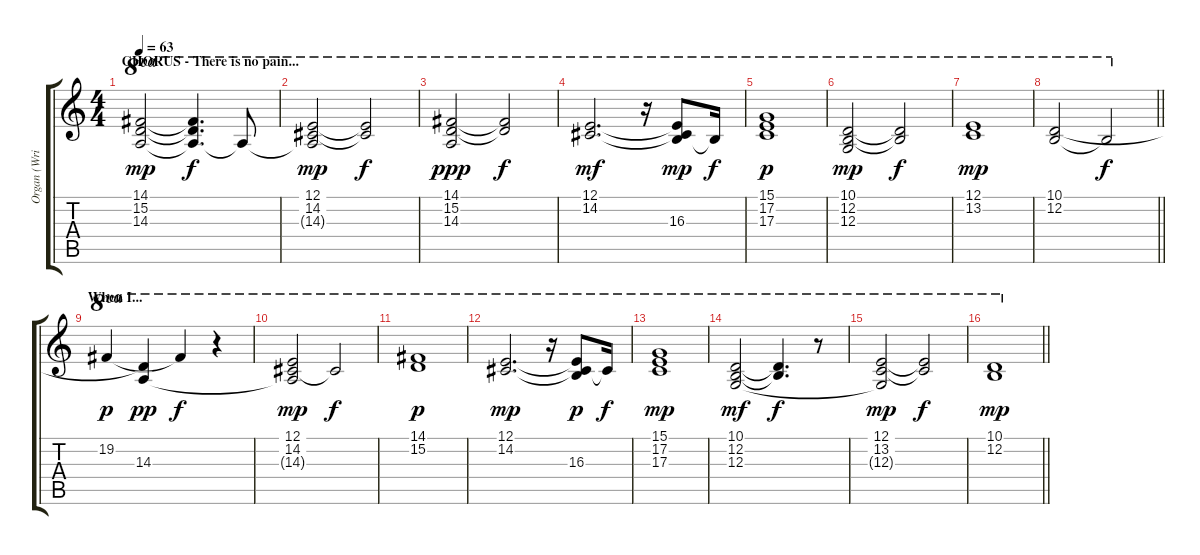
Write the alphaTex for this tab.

\track ("Organ (Wright)" "Organ (Wri") {instrument rockorgan}
\staff {score tabs}
\tuning (E4 B3 G3 D3 A2 E2) {hide}
\ts (4 4)
\section ("" "CHORUS - There is no pain...")
\tempo 63
\clef g2
\ks c
(14.1 15.2 14.3).2{ot 8va dy mp} (14.1{t} 15.2{t} 14.3{t}).4{d ot 8va dy f} 14.3{t}.8{ot 8va} |
(12.1 14.2 14.3{t}).2{ot 8va dy mp} (12.1{t} 14.2{t}).2{ot 8va dy f} |
(14.1 15.2 14.3).2{ot 8va dy ppp} (14.1{t} 15.2{t}).2{ot 8va dy f} |
(12.1 14.2).2{d ot 8va dy mf} r.16{ot 8va} (12.1{t} 14.2{t} 16.3).8{ot 8va dy mp} 16.3{t}.16{ot 8va dy f} |
(15.1 17.2 17.3).1{ot 8va dy p} |
(10.1 12.2 12.3).2{ot 8va dy mp} (10.1{t} 12.2{t}).2{ot 8va dy f} |
(12.1 13.2).1{ot 8va dy mp} |
\barLineRight lightlight
(10.1 12.2).2{ot 8va} 12.2{t}.2{ot 8va dy f} |
\section ("" "When I...")
19.2.4{ot 8va dy p} (10.1{t} 14.3).4{ot 8va dy pp} 19.2{t}.4{ot 8va dy f} r.4{ot 8va} |
(12.1 14.2 14.3{t}).2{ot 8va dy mp} 14.2{t}.2{ot 8va dy f} |
(14.1 15.2).1{ot 8va dy p} |
(12.1 14.2).2{d ot 8va dy mp} r.16{ot 8va} (12.1{t} 14.2{t} 16.3).8{ot 8va dy p} 14.2{t}.16{ot 8va dy f} |
(15.1 17.2 17.3).1{ot 8va dy mp} |
(10.1 12.2 12.3).2{ot 8va dy mf} (10.1{t} 12.2{t}).4{d ot 8va dy f} r.8{ot 8va} |
(12.1 13.2 12.3{t}).2{ot 8va dy mp} (12.1{t} 13.2{t}).2{ot 8va dy f} |
\barLineRight lightlight
(10.1 12.2).1{ot 8va dy mp}
